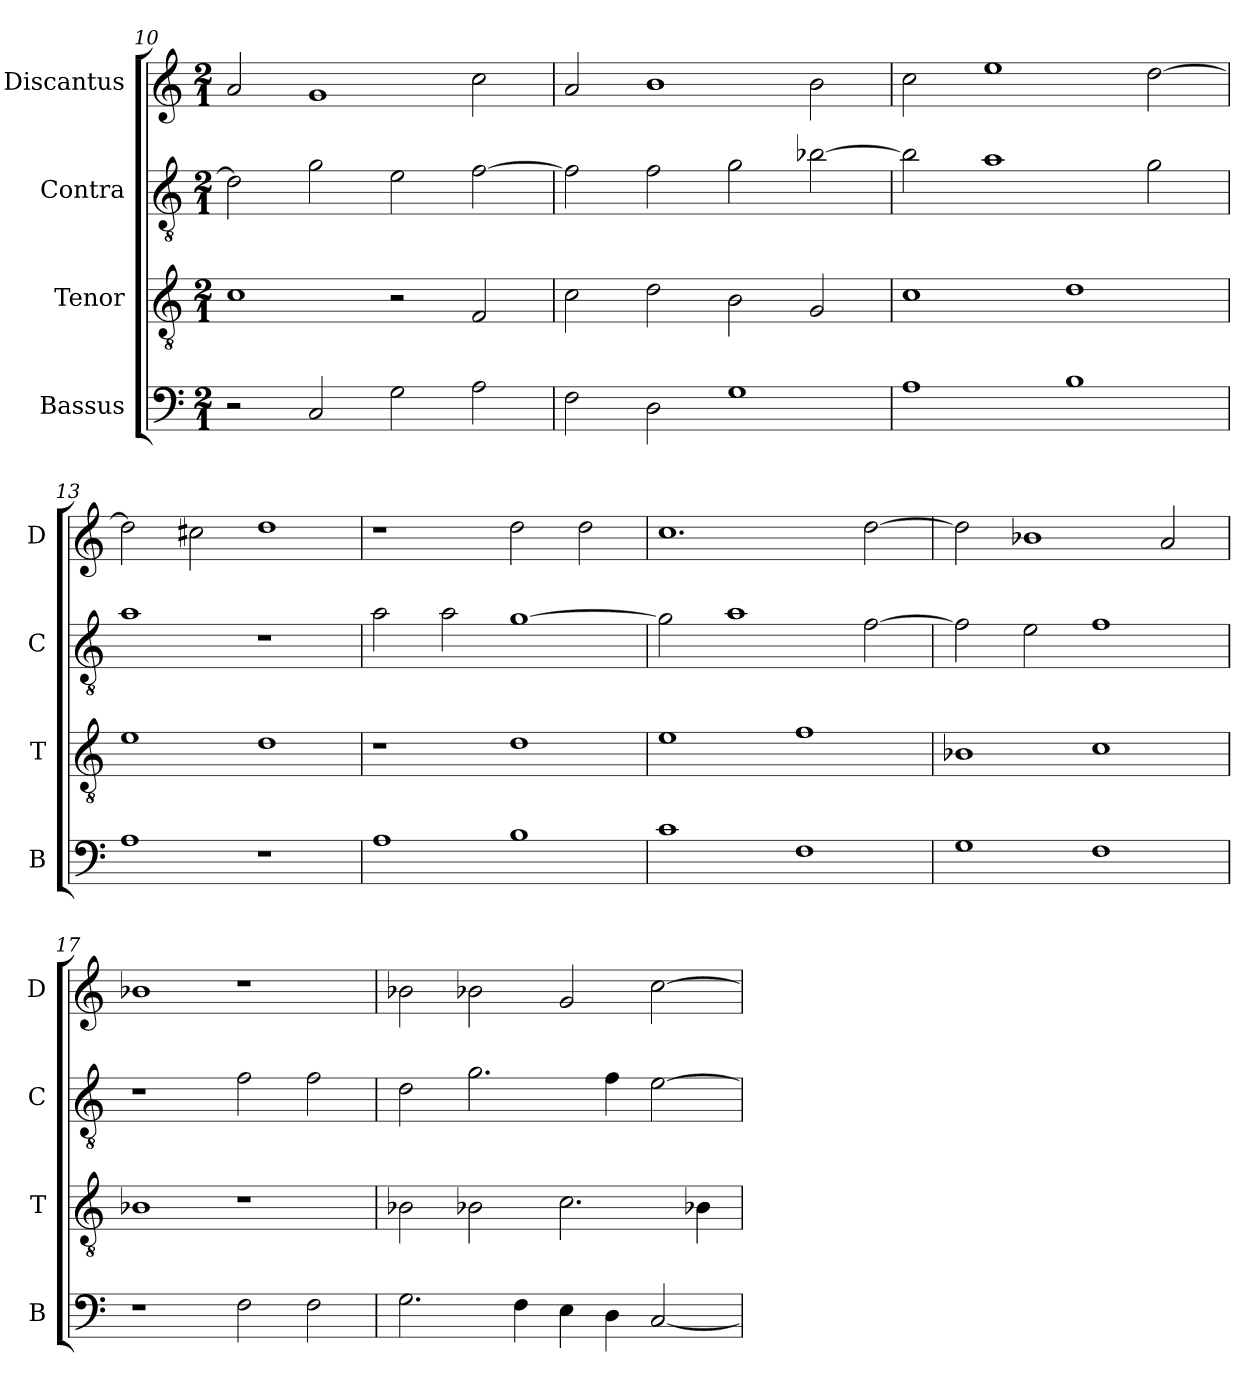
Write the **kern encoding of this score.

**kern	**kern	**kern	**kern
*part4	*part3	*part2	*part1
*staff4	*staff3	*staff2	*staff1
*I"Bassus	*I"Tenor	*I"Contra	*I"Discantus
*I'B	*I'T	*I'C	*I'D
*clefF4	*clefGv2	*clefGv2	*clefG2
*k[]	*k[]	*k[]	*k[]
*M2/1	*M2/1	*M2/1	*M2/1
=10	=10	=10	=10
2r	1c	2d\]	2a/
2C/	.	2g\	1g
2G\	2r	2e\	.
2A\	2F/	[2f\	2cc\
=11	=11	=11	=11
2F\	2c\	2f\]	2a/
2D\	2d\	2f\	1b
1G	2B\	2g\	.
.	2G/	[2b-X\	2b\
=12	=12	=12	=12
1A	1c	2b-\]	2cc\
.	.	1a	1ee
1B	1d	.	.
.	.	2g\	[2dd\
=13	=13	=13	=13
1A	1e	1a	2dd\]
.	.	.	2cc#X\
1r	1d	1r	1dd
=14	=14	=14	=14
1A	1r	2a\	1r
.	.	2a\	.
1B	1d	[1g	2dd\
.	.	.	2dd\
=15	=15	=15	=15
1c	1e	2g\]	1.cc
.	.	1a	.
1F	1f	.	.
.	.	[2f\	[2dd\
=16	=16	=16	=16
1G	1B-X	2f\]	2dd\]
.	.	2e\	1b-X
1F	1c	1f	.
.	.	.	2a/
=17	=17	=17	=17
1r	1B-X	1r	1b-X
2F\	1r	2f\	1r
2F\	.	2f\	.
=18	=18	=18	=18
2.G\	2B-X\	2d\	2b-X\
.	2B-X\	2.g\	2b-X\
4F\	.	.	.
4E\	2.c\	.	2g/
4D\	.	4f\	.
[2C/	.	[2e\	[2cc\
.	4B-X\	.	.
=	=	=	=
*-	*-	*-	*-
